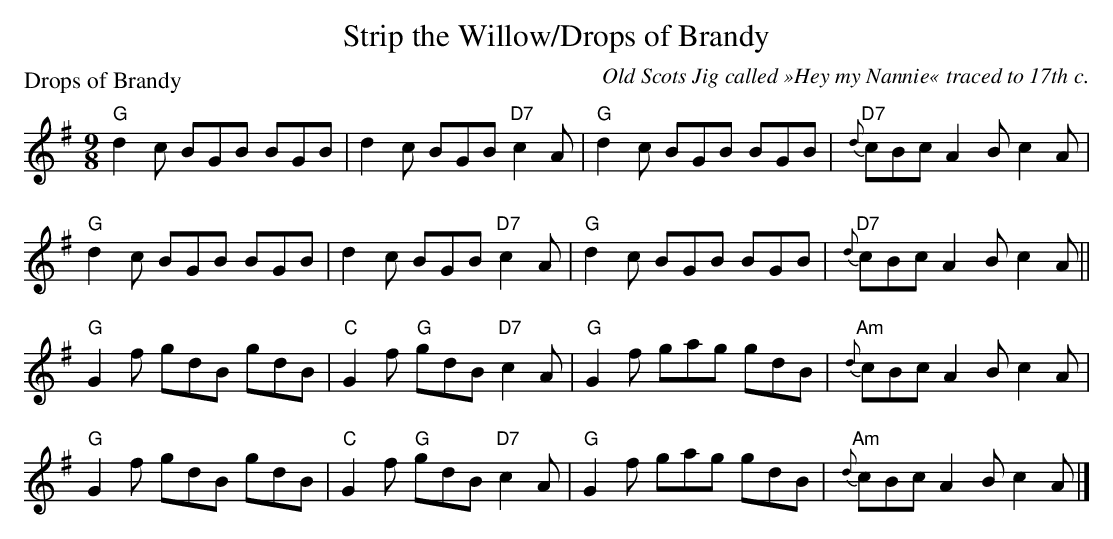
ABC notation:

X:1
T:Strip the Willow/Drops of Brandy
P:Drops of Brandy
C:Old Scots Jig called »Hey my Nannie« traced to 17th c.
M:9/8
K:G
"G"d2 c BGB BGB|d2 c BGB "D7"c2A|"G"d2c BGB BGB|"D7"{d}cBc A2B c2A|
"G"d2 c BGB BGB|d2 c BGB "D7"c2A|"G"d2c BGB BGB|"D7"{d}cBc A2B c2A||
"G"G2f gdB gdB|"C"G2f "G"gdB "D7"c2A|"G"G2f gag gdB|"Am"{d}cBc A2B c2A|
"G"G2f gdB gdB|"C"G2f "G"gdB "D7"c2A|"G"G2f gag gdB|"Am"{d}cBc A2B c2A|]
